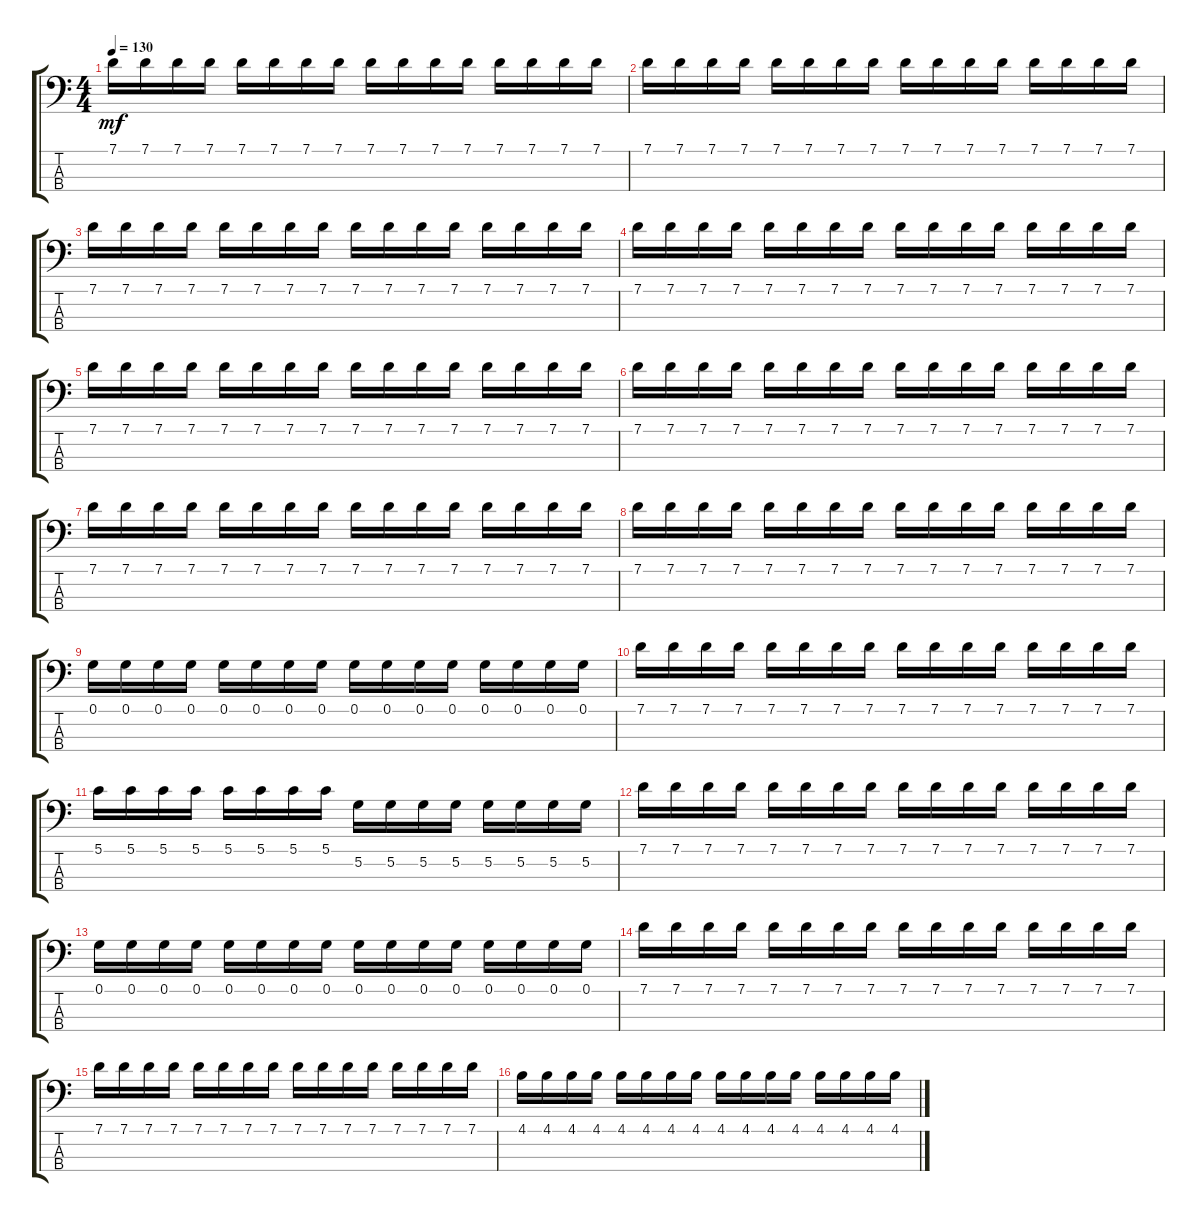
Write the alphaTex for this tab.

\track "" {instrument synthbass1}
\staff {score tabs}
\tuning (G2 D2 A1 E1) {hide}
\ts (4 4)
\tempo 130
\clef f4
\ks c
7.1.16{dy mf} 7.1.16 7.1.16 7.1.16 7.1.16 7.1.16 7.1.16 7.1.16 7.1.16 7.1.16 7.1.16 7.1.16 7.1.16 7.1.16 7.1.16 7.1.16 |
7.1.16 7.1.16 7.1.16 7.1.16 7.1.16 7.1.16 7.1.16 7.1.16 7.1.16 7.1.16 7.1.16 7.1.16 7.1.16 7.1.16 7.1.16 7.1.16 |
7.1.16 7.1.16 7.1.16 7.1.16 7.1.16 7.1.16 7.1.16 7.1.16 7.1.16 7.1.16 7.1.16 7.1.16 7.1.16 7.1.16 7.1.16 7.1.16 |
7.1.16 7.1.16 7.1.16 7.1.16 7.1.16 7.1.16 7.1.16 7.1.16 7.1.16 7.1.16 7.1.16 7.1.16 7.1.16 7.1.16 7.1.16 7.1.16 |
7.1.16 7.1.16 7.1.16 7.1.16 7.1.16 7.1.16 7.1.16 7.1.16 7.1.16 7.1.16 7.1.16 7.1.16 7.1.16 7.1.16 7.1.16 7.1.16 |
7.1.16 7.1.16 7.1.16 7.1.16 7.1.16 7.1.16 7.1.16 7.1.16 7.1.16 7.1.16 7.1.16 7.1.16 7.1.16 7.1.16 7.1.16 7.1.16 |
7.1.16 7.1.16 7.1.16 7.1.16 7.1.16 7.1.16 7.1.16 7.1.16 7.1.16 7.1.16 7.1.16 7.1.16 7.1.16 7.1.16 7.1.16 7.1.16 |
7.1.16 7.1.16 7.1.16 7.1.16 7.1.16 7.1.16 7.1.16 7.1.16 7.1.16 7.1.16 7.1.16 7.1.16 7.1.16 7.1.16 7.1.16 7.1.16 |
0.1.16 0.1.16 0.1.16 0.1.16 0.1.16 0.1.16 0.1.16 0.1.16 0.1.16 0.1.16 0.1.16 0.1.16 0.1.16 0.1.16 0.1.16 0.1.16 |
7.1.16 7.1.16 7.1.16 7.1.16 7.1.16 7.1.16 7.1.16 7.1.16 7.1.16 7.1.16 7.1.16 7.1.16 7.1.16 7.1.16 7.1.16 7.1.16 |
5.1.16 5.1.16 5.1.16 5.1.16 5.1.16 5.1.16 5.1.16 5.1.16 5.2.16 5.2.16 5.2.16 5.2.16 5.2.16 5.2.16 5.2.16 5.2.16 |
7.1.16 7.1.16 7.1.16 7.1.16 7.1.16 7.1.16 7.1.16 7.1.16 7.1.16 7.1.16 7.1.16 7.1.16 7.1.16 7.1.16 7.1.16 7.1.16 |
0.1.16 0.1.16 0.1.16 0.1.16 0.1.16 0.1.16 0.1.16 0.1.16 0.1.16 0.1.16 0.1.16 0.1.16 0.1.16 0.1.16 0.1.16 0.1.16 |
7.1.16 7.1.16 7.1.16 7.1.16 7.1.16 7.1.16 7.1.16 7.1.16 7.1.16 7.1.16 7.1.16 7.1.16 7.1.16 7.1.16 7.1.16 7.1.16 |
7.1.16 7.1.16 7.1.16 7.1.16 7.1.16 7.1.16 7.1.16 7.1.16 7.1.16 7.1.16 7.1.16 7.1.16 7.1.16 7.1.16 7.1.16 7.1.16 |
4.1.16 4.1.16 4.1.16 4.1.16 4.1.16 4.1.16 4.1.16 4.1.16 4.1.16 4.1.16 4.1.16 4.1.16 4.1.16 4.1.16 4.1.16 4.1.16
